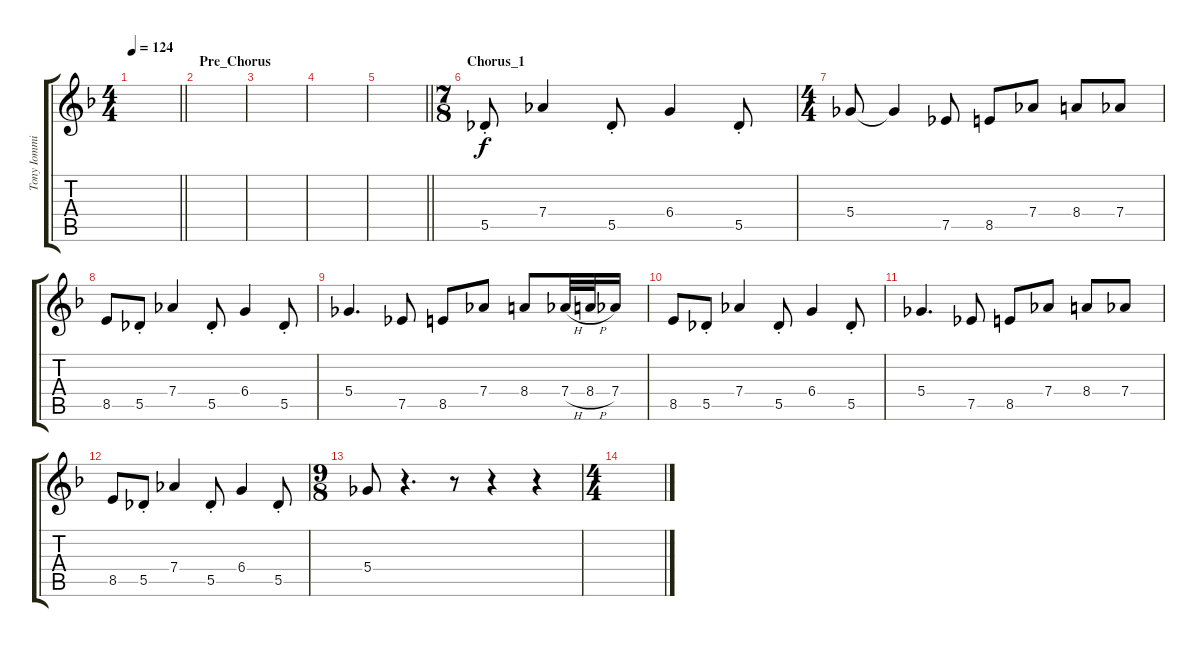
\track ("Tony Iommi" "Tony Iommi") {instrument overdrivenguitar}
\staff {score tabs}
\tuning (Eb4 Bb3 Gb3 Db3 Ab2 Eb2) {hide}
\ts (4 4)
\tempo 124
\clef g2
\barLineRight lightlight
\ks f
|
\section ("" "Pre_Chorus")
|
|
|
\barLineRight lightlight
|
\ts (7 8)
\section ("" "Chorus_1")
5.5{st}.8 7.4.4 5.5{st}.8 6.4.4 5.5{st}.8 |
\ts (4 4)
5.4.8 5.4{t}.4 7.5.8 8.5.8 7.4.8 8.4.8 7.4.8 |
8.5.8 5.5{st}.8 7.4.4 5.5{st}.8 6.4.4 5.5{st}.8 |
5.4.4{d} 7.5.8 8.5.8 7.4.8 8.4.8 7.4{h}.32 8.4{h}.32 7.4.16 |
8.5.8 5.5{st}.8 7.4.4 5.5{st}.8 6.4.4 5.5{st}.8 |
5.4.4{d} 7.5.8 8.5.8 7.4.8 8.4.8 7.4.8 |
8.5.8 5.5{st}.8 7.4.4 5.5{st}.8 6.4.4 5.5{st}.8 |
\ts (9 8)
5.4.8 r.4{d} r.8 r.4 r.4 |
\ts (4 4)
